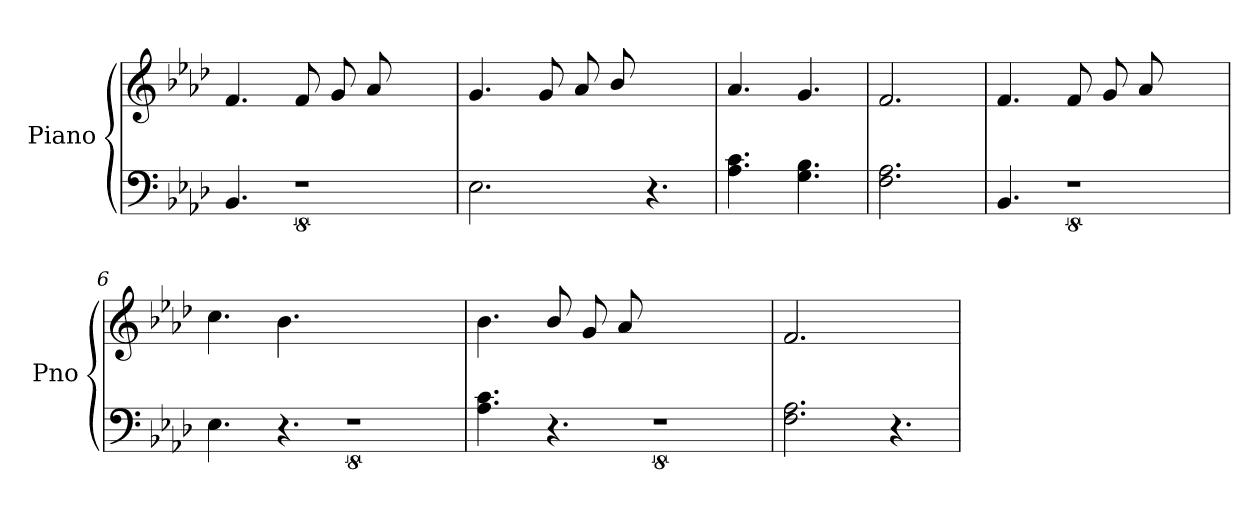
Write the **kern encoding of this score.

**kern	**kern
*part1	*part1
*staff2	*staff1
*I"Piano	*
*I'Pno	*
*clefF4	*clefG2
*k[b-e-a-d-]	*k[b-e-a-d-]
=1	=1
4.BB-/	4.f/
8%5r	8f/
.	8g/
.	8a-/
.	4ryy
=2	=2
2.E-\	4.g/
.	8g/
.	8a-/
.	8b-/
4.r	4.ryy
=3	=3
4.c\ 4.A-\	4.a-/
4.G\ 4.B-\	4.g/
=4	=4
2.A-\ 2.F\	2.f/
=5	=5
4.BB-/	4.f/
8%5r	8f/
.	8g/
.	8a-/
.	4ryy
=6	=6
4.E-\	4.cc\
4.r	4.b-\
8%5r	2ryy
.	8ryy
=7	=7
4.A-\ 4.c\	4.b-\
4.r	8b-/
.	8g/
.	8a-/
8%5r	2ryy
.	8ryy
=8	=8
2.A-\ 2.F\	2.f/
4.r	4.ryy
=	=
*-	*-
